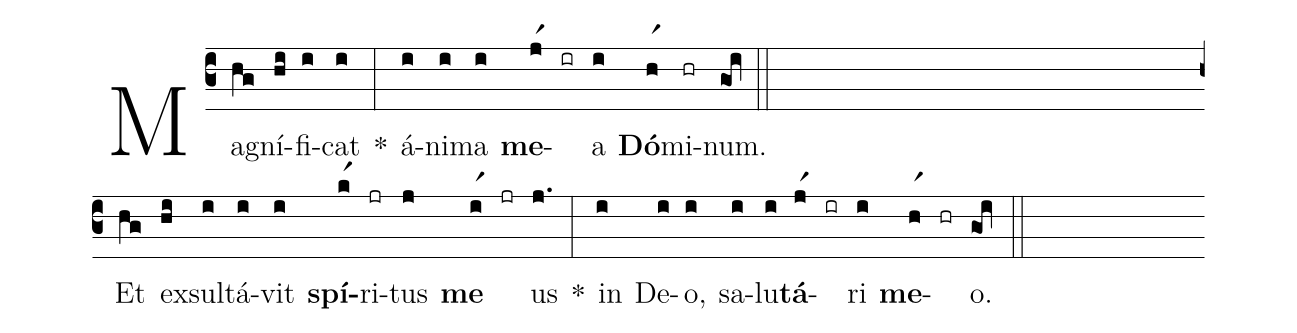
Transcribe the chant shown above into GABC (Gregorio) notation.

%%
(c3)
Mag(hg)ní(hi)fi(i)cat(i) *(:)
á(i)ni(i)ma(i) <b>me</b>-(jr1) (ir) a(i) <b>Dó</b>(hr1)mi(hr)num.(gOi) (::Z)

Et(hg) ex(hi)sul(i)tá(i)vit(i) <b>spí</b>(kr1)ri(jr)tus(j) <b>me</b>(ir1) (jr) us(j.) *(:)
in(i) De(i)o,(i) sa(i)lu(i)<b>tá</b>-(jr1) (ir) ri(i) <b>me</b>-(hr1) (hr) o.(gOi) (::)
